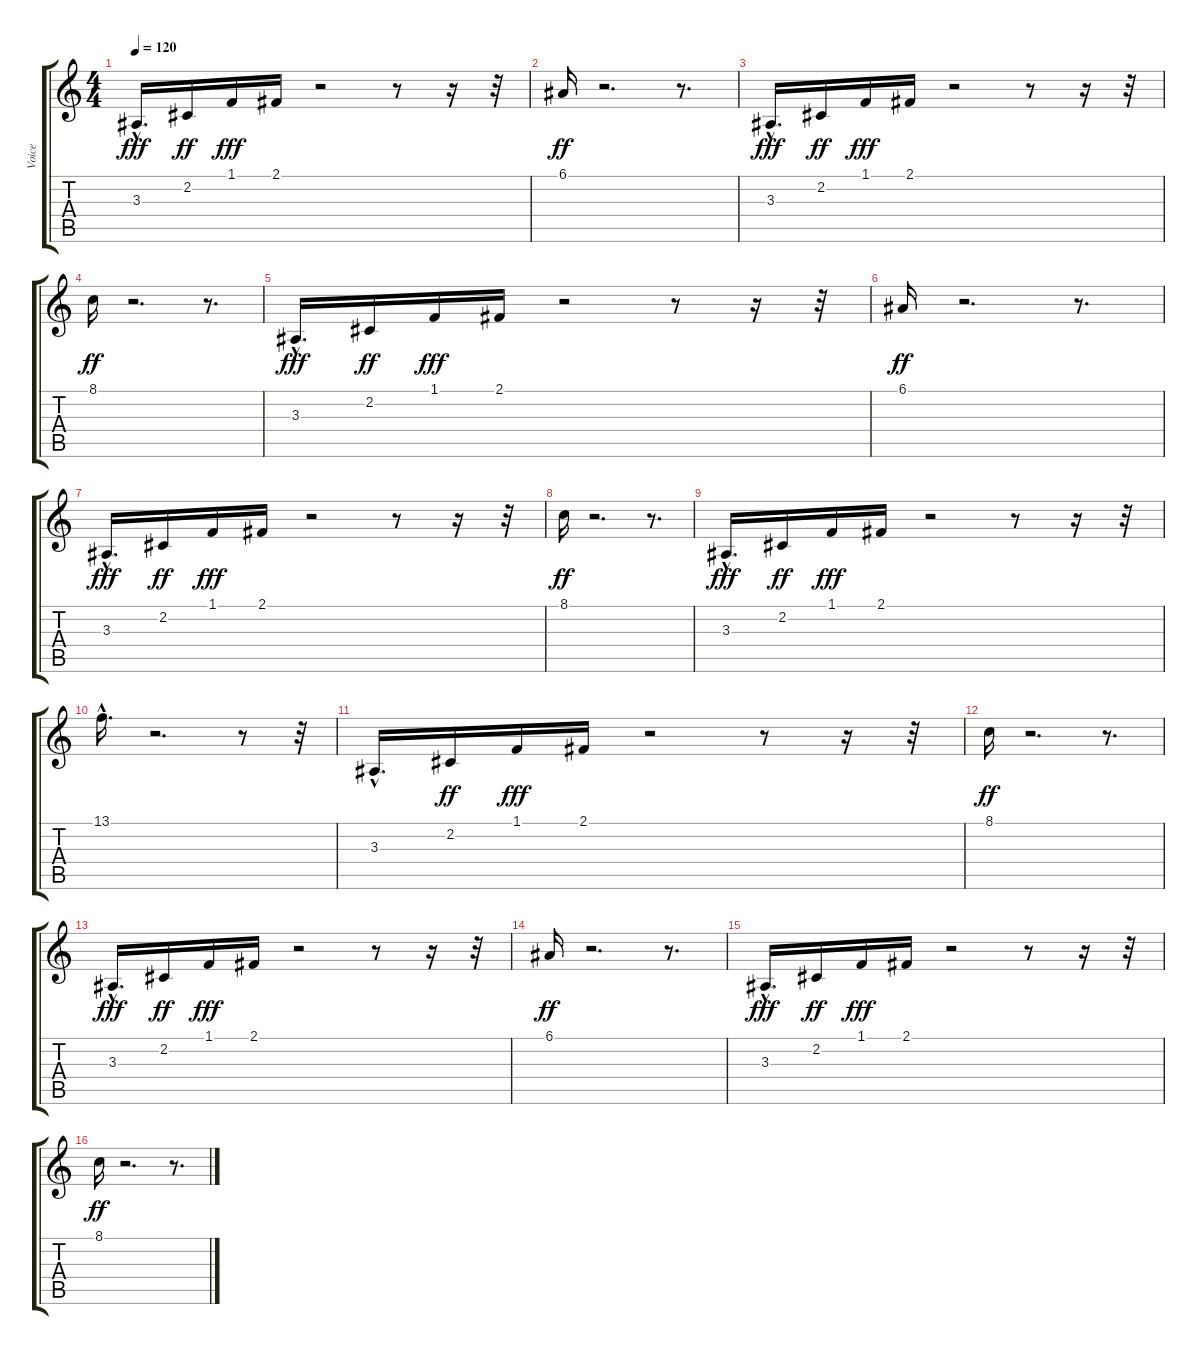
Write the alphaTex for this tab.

\track ("Voice" "Voice") {instrument synthvoice}
\staff {score tabs}
\tuning (E4 B3 G3 D3 A2 E2) {hide}
\ts (4 4)
\tempo 120
\clef g2
\ks c
3.3{hac}.16{d dy fff instrument synthvoice} 2.2.16{dy ff} 1.1.16{dy fff} 2.1.16 r.2 r.8 r.16 r.32 |
6.1.16{dy ff} r.2{d} r.8{d} |
3.3{hac}.16{d dy fff} 2.2.16{dy ff} 1.1.16{dy fff} 2.1.16 r.2 r.8 r.16 r.32 |
8.1.16{dy ff} r.2{d} r.8{d} |
3.3{hac}.16{d dy fff} 2.2.16{dy ff} 1.1.16{dy fff} 2.1.16 r.2 r.8 r.16 r.32 |
6.1.16{dy ff} r.2{d} r.8{d} |
3.3{hac}.16{d dy fff} 2.2.16{dy ff} 1.1.16{dy fff} 2.1.16 r.2 r.8 r.16 r.32 |
8.1.16{dy ff} r.2{d} r.8{d} |
3.3{hac}.16{d dy fff} 2.2.16{dy ff} 1.1.16{dy fff} 2.1.16 r.2 r.8 r.16 r.32 |
13.1{hac}.16{d} r.2{d} r.8 r.32 |
3.3{hac}.16{d} 2.2.16{dy ff} 1.1.16{dy fff} 2.1.16 r.2 r.8 r.16 r.32 |
8.1.16{dy ff} r.2{d} r.8{d} |
3.3{hac}.16{d dy fff} 2.2.16{dy ff} 1.1.16{dy fff} 2.1.16 r.2 r.8 r.16 r.32 |
6.1.16{dy ff} r.2{d} r.8{d} |
3.3{hac}.16{d dy fff} 2.2.16{dy ff} 1.1.16{dy fff} 2.1.16 r.2 r.8 r.16 r.32 |
8.1.16{dy ff} r.2{d} r.8{d}
